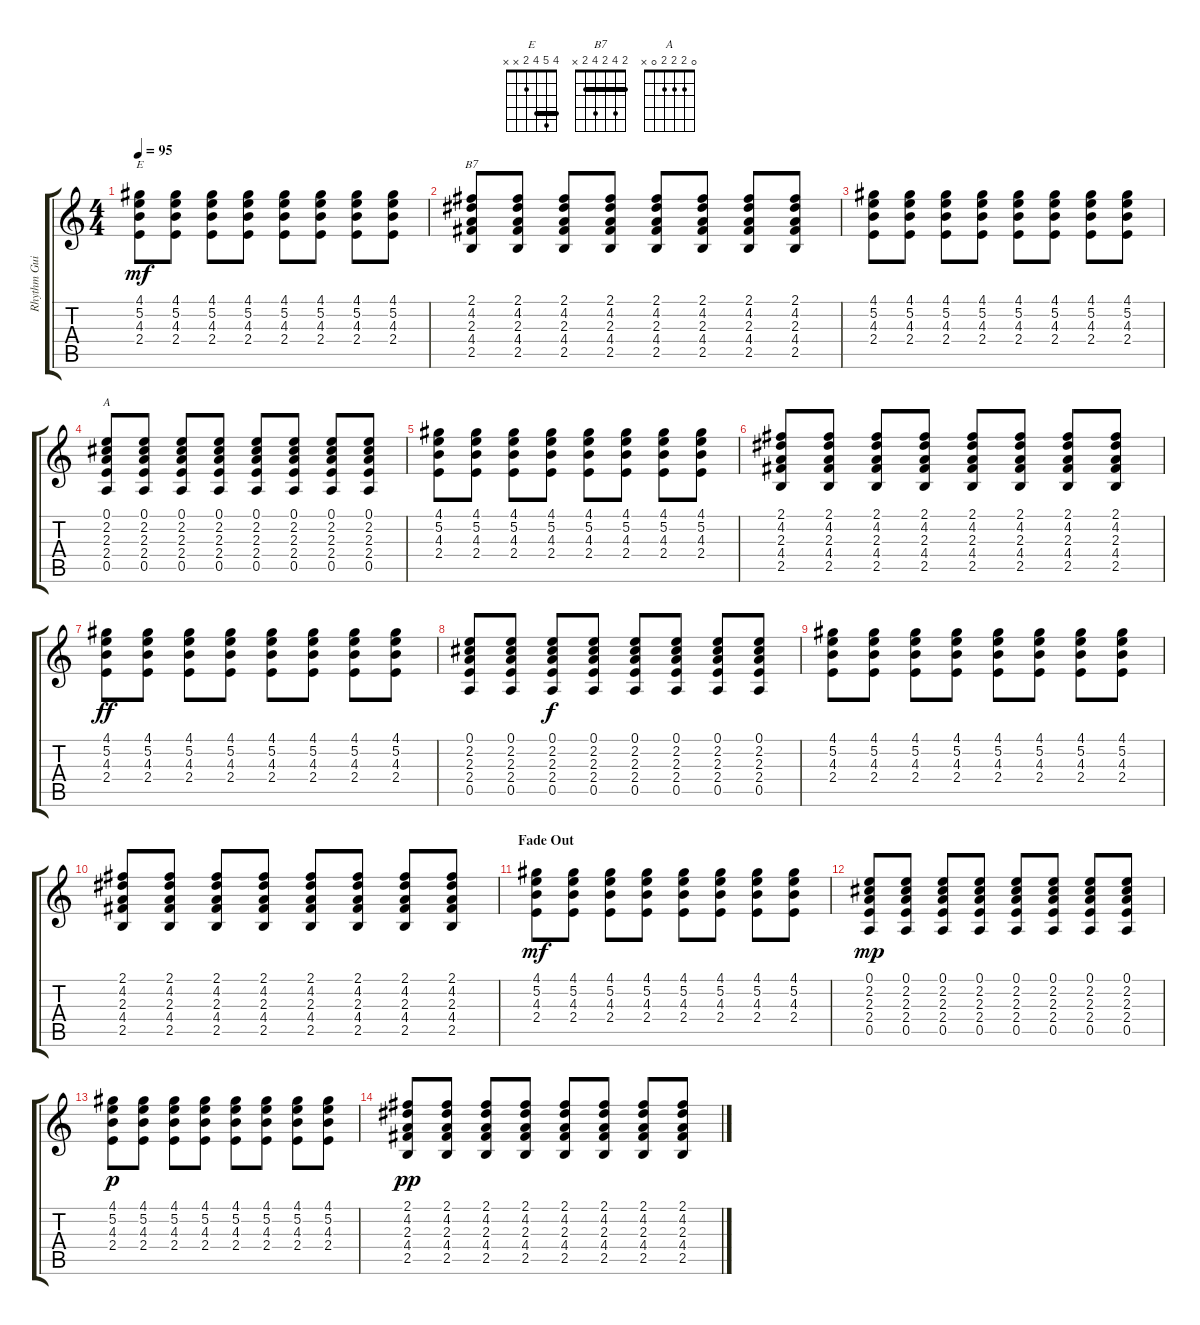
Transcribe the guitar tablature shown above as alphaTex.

\track ("Rhythm Guitar" "Rhythm Gui") {instrument acousticguitarsteel}
\staff {score tabs}
\tuning (E4 B3 G3 D3 A2 E2) {hide}
\chord ("E" 4 5 4 2 x x) {barre 4}
\chord ("B7" 2 4 2 4 2 x) {barre 2}
\chord ("A" 0 2 2 2 0 x)
\ts (4 4)
\tempo 95
\clef g2
\ks c
(4.1 5.2 4.3 2.4).8{ch "E" dy mf} (4.1 5.2 4.3 2.4).8 (4.1 5.2 4.3 2.4).8 (4.1 5.2 4.3 2.4).8 (4.1 5.2 4.3 2.4).8 (4.1 5.2 4.3 2.4).8 (4.1 5.2 4.3 2.4).8 (4.1 5.2 4.3 2.4).8 |
(2.1 4.2 2.3 4.4 2.5).8{ch "B7"} (2.1 4.2 2.3 4.4 2.5).8 (2.1 4.2 2.3 4.4 2.5).8 (2.1 4.2 2.3 4.4 2.5).8 (2.1 4.2 2.3 4.4 2.5).8 (2.1 4.2 2.3 4.4 2.5).8 (2.1 4.2 2.3 4.4 2.5).8 (2.1 4.2 2.3 4.4 2.5).8 |
(4.1 5.2 4.3 2.4).8 (4.1 5.2 4.3 2.4).8 (4.1 5.2 4.3 2.4).8 (4.1 5.2 4.3 2.4).8 (4.1 5.2 4.3 2.4).8 (4.1 5.2 4.3 2.4).8 (4.1 5.2 4.3 2.4).8 (4.1 5.2 4.3 2.4).8 |
(0.1 2.2 2.3 2.4 0.5).8{ch "A"} (0.1 2.2 2.3 2.4 0.5).8 (0.1 2.2 2.3 2.4 0.5).8 (0.1 2.2 2.3 2.4 0.5).8 (0.1 2.2 2.3 2.4 0.5).8 (0.1 2.2 2.3 2.4 0.5).8 (0.1 2.2 2.3 2.4 0.5).8 (0.1 2.2 2.3 2.4 0.5).8 |
(4.1 5.2 4.3 2.4).8 (4.1 5.2 4.3 2.4).8 (4.1 5.2 4.3 2.4).8 (4.1 5.2 4.3 2.4).8 (4.1 5.2 4.3 2.4).8 (4.1 5.2 4.3 2.4).8 (4.1 5.2 4.3 2.4).8 (4.1 5.2 4.3 2.4).8 |
(2.1 4.2 2.3 4.4 2.5).8 (2.1 4.2 2.3 4.4 2.5).8 (2.1 4.2 2.3 4.4 2.5).8 (2.1 4.2 2.3 4.4 2.5).8 (2.1 4.2 2.3 4.4 2.5).8 (2.1 4.2 2.3 4.4 2.5).8 (2.1 4.2 2.3 4.4 2.5).8 (2.1 4.2 2.3 4.4 2.5).8 |
(4.1 5.2 4.3 2.4).8{dy ff} (4.1 5.2 4.3 2.4).8 (4.1 5.2 4.3 2.4).8 (4.1 5.2 4.3 2.4).8 (4.1 5.2 4.3 2.4).8 (4.1 5.2 4.3 2.4).8 (4.1 5.2 4.3 2.4).8 (4.1 5.2 4.3 2.4).8 |
(0.1 2.2 2.3 2.4 0.5).8 (0.1 2.2 2.3 2.4 0.5).8 (0.1 2.2 2.3 2.4 0.5).8{dy f} (0.1 2.2 2.3 2.4 0.5).8 (0.1 2.2 2.3 2.4 0.5).8 (0.1 2.2 2.3 2.4 0.5).8 (0.1 2.2 2.3 2.4 0.5).8 (0.1 2.2 2.3 2.4 0.5).8 |
(4.1 5.2 4.3 2.4).8 (4.1 5.2 4.3 2.4).8 (4.1 5.2 4.3 2.4).8 (4.1 5.2 4.3 2.4).8 (4.1 5.2 4.3 2.4).8 (4.1 5.2 4.3 2.4).8 (4.1 5.2 4.3 2.4).8 (4.1 5.2 4.3 2.4).8 |
(2.1 4.2 2.3 4.4 2.5).8 (2.1 4.2 2.3 4.4 2.5).8 (2.1 4.2 2.3 4.4 2.5).8 (2.1 4.2 2.3 4.4 2.5).8 (2.1 4.2 2.3 4.4 2.5).8 (2.1 4.2 2.3 4.4 2.5).8 (2.1 4.2 2.3 4.4 2.5).8 (2.1 4.2 2.3 4.4 2.5).8 |
\section ("" "Fade Out")
(4.1 5.2 4.3 2.4).8{dy mf} (4.1 5.2 4.3 2.4).8 (4.1 5.2 4.3 2.4).8 (4.1 5.2 4.3 2.4).8 (4.1 5.2 4.3 2.4).8 (4.1 5.2 4.3 2.4).8 (4.1 5.2 4.3 2.4).8 (4.1 5.2 4.3 2.4).8 |
(0.1 2.2 2.3 2.4 0.5).8{dy mp} (0.1 2.2 2.3 2.4 0.5).8 (0.1 2.2 2.3 2.4 0.5).8 (0.1 2.2 2.3 2.4 0.5).8 (0.1 2.2 2.3 2.4 0.5).8 (0.1 2.2 2.3 2.4 0.5).8 (0.1 2.2 2.3 2.4 0.5).8 (0.1 2.2 2.3 2.4 0.5).8 |
(4.1 5.2 4.3 2.4).8{dy p} (4.1 5.2 4.3 2.4).8 (4.1 5.2 4.3 2.4).8 (4.1 5.2 4.3 2.4).8 (4.1 5.2 4.3 2.4).8 (4.1 5.2 4.3 2.4).8 (4.1 5.2 4.3 2.4).8 (4.1 5.2 4.3 2.4).8 |
(2.1 4.2 2.3 4.4 2.5).8{dy pp} (2.1 4.2 2.3 4.4 2.5).8 (2.1 4.2 2.3 4.4 2.5).8 (2.1 4.2 2.3 4.4 2.5).8 (2.1 4.2 2.3 4.4 2.5).8 (2.1 4.2 2.3 4.4 2.5).8 (2.1 4.2 2.3 4.4 2.5).8 (2.1 4.2 2.3 4.4 2.5).8
